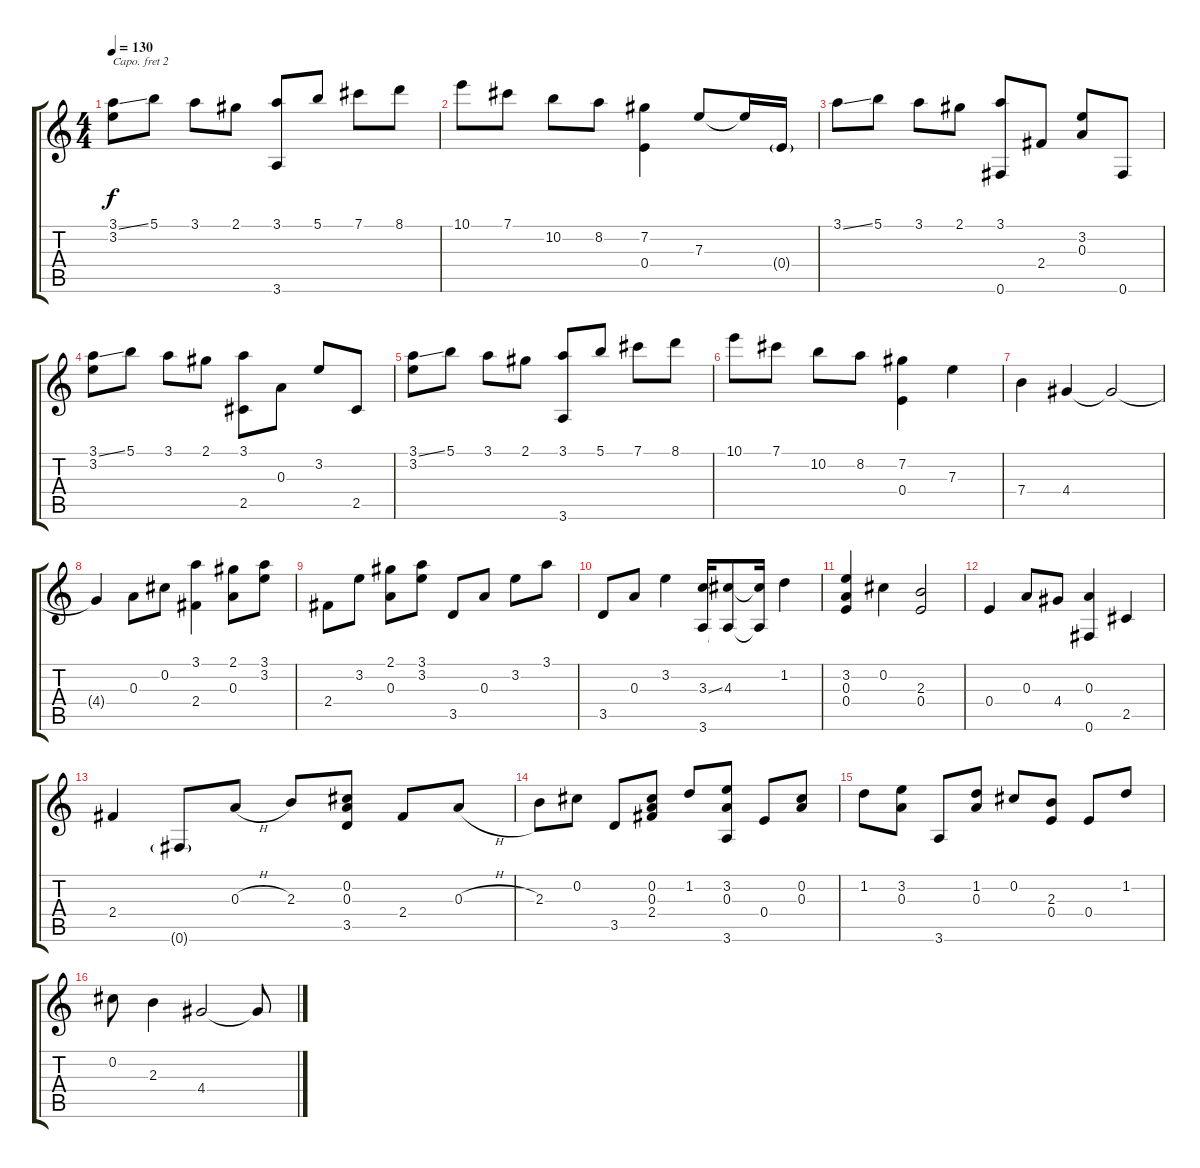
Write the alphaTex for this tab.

\track "" {instrument acousticguitarsteel}
\staff {score tabs}
\capo 2
\tuning (E4 B3 G3 D3 A2 E2) {hide}
\ts (4 4)
\tempo 130
\clef g2
\ks c
(3.1{ss} 3.2).8{dy f} 5.1.8 3.1.8 2.1.8 (3.1 3.6).8 5.1.8 7.1.8 8.1.8 |
10.1.8 7.1.8 10.2.8 8.2.8 (7.2 0.4).4 7.3.8 7.3{t}.16 0.4{g}.16 |
3.1{ss}.8 5.1.8 3.1.8 2.1.8 (3.1 0.6).8 2.4.8 (3.2 0.3).8 0.6.8 |
(3.1{ss} 3.2).8 5.1.8 3.1.8 2.1.8 (3.1 2.5).8 0.3.8 3.2.8 2.5.8 |
(3.1{ss} 3.2).8 5.1.8 3.1.8 2.1.8 (3.1 3.6).8 5.1.8 7.1.8 8.1.8 |
10.1.8 7.1.8 10.2.8 8.2.8 (7.2 0.4).4 7.3.4 |
7.4.4 4.4.4 4.4{t}.2 |
4.4{t}.4 0.3.8 0.2.8 (3.1 2.4).4 (2.1 0.3).8 (3.1 3.2).8 |
2.4.8 3.2.8 (2.1 0.3).8 (3.1 3.2).8 3.5.8 0.3.8 3.2.8 3.1.8 |
3.5.8 0.3.8 3.2.4 (3.3{ss} 3.6).16 (4.3 3.6{t}).8 (4.3{t} 3.6{t}).16 1.2.4 |
(3.2 0.3 0.4).4 0.2.4 (2.3 0.4).2 |
0.4.4 0.3.8 4.4.8 (0.3 0.6).4 2.5.4 |
2.4.4 0.6{g}.8 0.3{h}.8 2.3.8 (0.2 0.3 3.5).8 2.4.8 0.3{h}.8 |
2.3.8 0.2.8 3.5.8 (0.2 0.3 2.4).8 1.2.8 (3.2 0.3 3.6).8 0.4.8 (0.2 0.3).8 |
1.2.8 (3.2 0.3).8 3.6.8 (1.2 0.3).8 0.2.8 (2.3 0.4).8 0.4.8 1.2.8 |
0.2.8 2.3.4 4.4.2 4.4{t}.8
